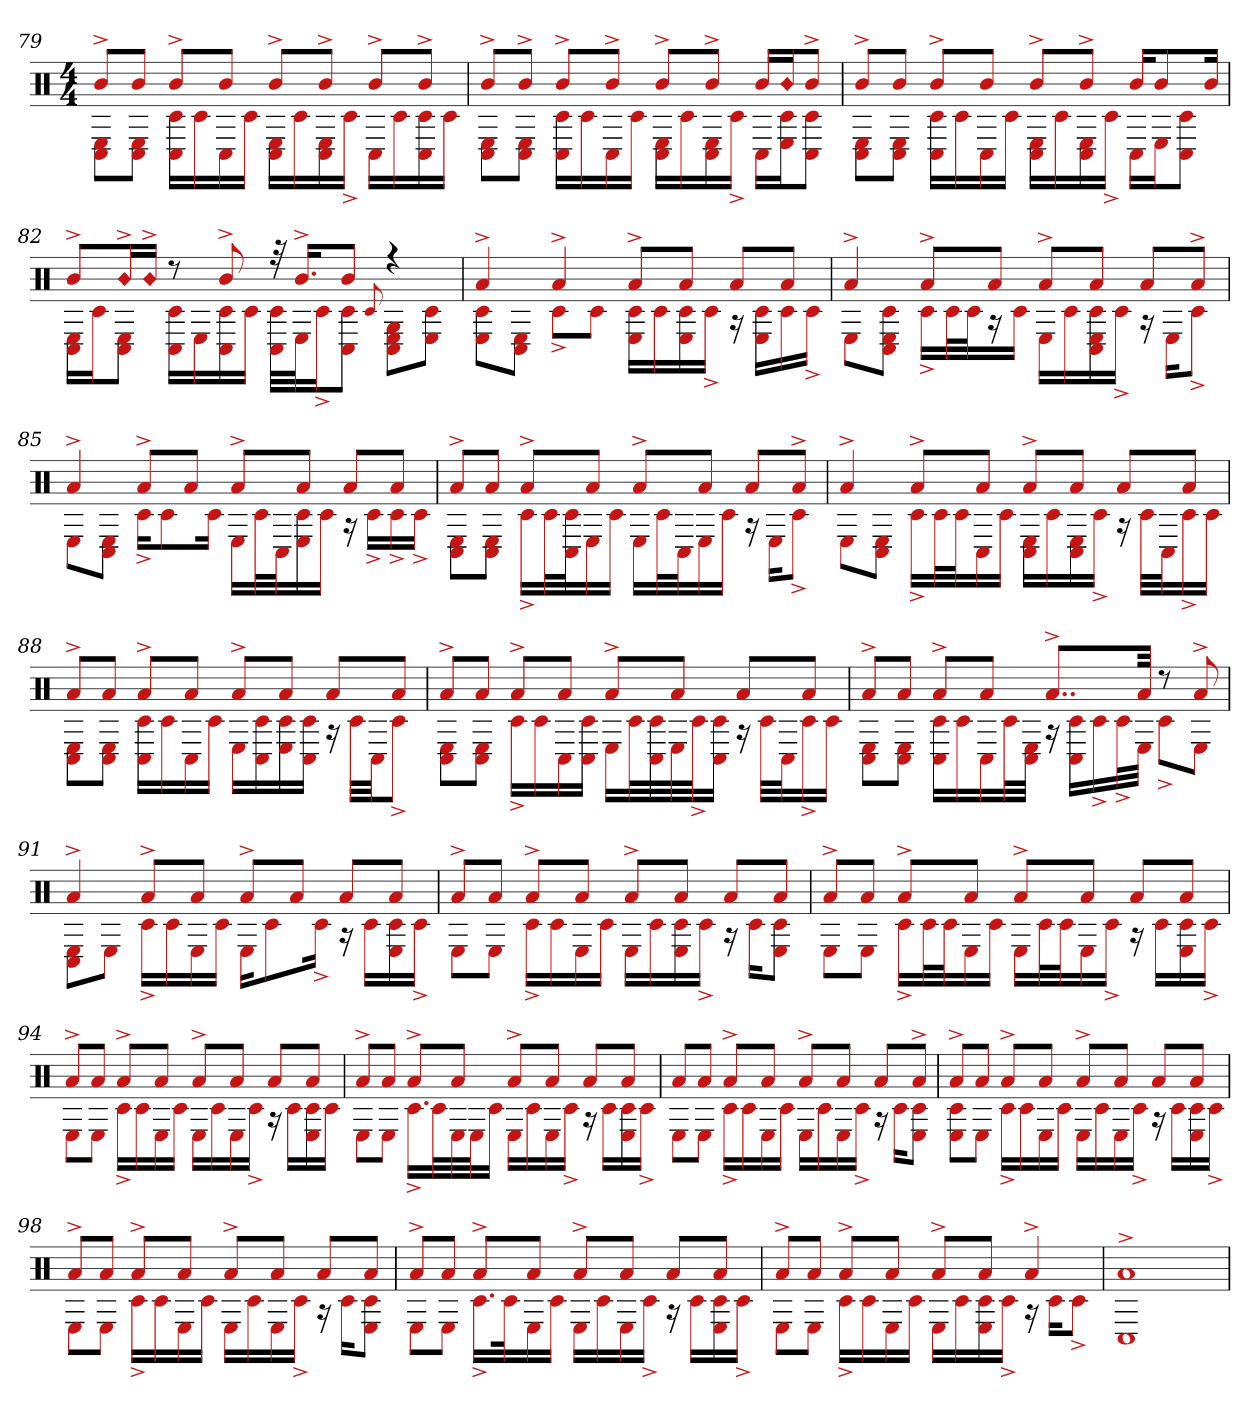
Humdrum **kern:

**kern
*part1
*staff1
*clefX
*k[]
*M4/4
=79
!LO:N:head=diamond
*^
8b^L	8C# 8EL
8bJ	8C# 8EJ
8b^L	16C# 16c#LL
.	16c#
8bJ	16C#
.	16c#JJ
8b^L	16C# 16ELL
.	16c#
8b^J	16C# 16E
.	16c#^JJ
8b^L	16C#LL
.	16c#
8b^J	16C# 16c#
.	16c#JJ
=80	=80
8b^L	8C# 8EL
8b^J	8C# 8EJ
8b^L	16C# 16c#LL
.	16c#
8b^J	16C#
.	16c#JJ
8b^L	16C# 16ELL
.	16c#
8b^J	16C# 16E
.	16c#^JJ
16bLL	16C#LL
!LO:N:head=diamond	!
16bJ	16c# 16EJ
8b^J	8c# 8C#J
=81	=81
8b^L	8C# 8EL
8bJ	8C# 8EJ
8b^L	16C# 16c#LL
.	16c#
8bJ	16C#
.	16c#JJ
8b^L	16C# 16ELL
.	16c#
8b^J	16C# 16E
.	16c#^JJ
16bKL	16C#LL
8b	16EJ
.	8C# 8c#J
16bJk	.
=82	=82
8b^L	16C# 16ELL
.	16c#J
!LO:N:head=diamond	!
16b^L	8C# 8EJ
!LO:N:head=diamond	!
16b^JJ	.
8r	16C# 16c#LL
.	16E
8b^	16C# 16c#
.	16c#JJ
32r	32C# 32c#LLL
16.b^KL	32EJ
.	16c#^J
8bJ	8c# 8C#J
.	8qqc#
4r	8E 8C# 8GL
.	8c# 8EJ
=83	=83
4a^	8c# 8EL
.	8C# 8EJ
4a^	8c#^L
.	8c#J
8a^L	16E 16c#LL
.	16c#
8aJ	16c# 16E
.	16c#^JJ
8aL	16r
.	16E 16c#LL
8aJ	16c#
.	16c#^JJ
=84	=84
4a^	8EL
.	8c# 8C# 8EJ
8a^L	16c#^LL
.	32c#L
.	32c#J
8aJ	16r
.	16c#JJ
8a^L	16ELL
.	16c#
8aJ	16c# 16C# 16E
.	16c#^JJ
8aL	16r
.	16EKL
8a^J	8c#^J
=85	=85
4a^	8EL
.	8C# 8EJ
8a^L	16c#^KL
.	8c#
8aJ	.
.	16c#Jk
8a^L	16ELL
.	32c#L
.	32C#J
8aJ	16c# 16E
.	16c#JJ
8aL	16r
.	16c#^LL
8aJ	16c#^
.	16c#^JJ
=86	=86
8a^L	8C# 8EL
8aJ	8C# 8EJ
8a^L	16c#^LL
.	32c#L
.	32c# 32C#J
8aJ	16E
.	16c#JJ
8a^L	16ELL
.	32c#L
.	32C#J
8aJ	16E
.	16c#JJ
8aL	16r
.	16EKL
8a^J	8c#^J
=87	=87
4a^	8EL
.	8C# 8EJ
8a^L	16c#^LL
.	32c#L
.	32c#J
8aJ	16C#
.	16c#JJ
8a^L	16C# 16ELL
.	16c#
8aJ	16C# 16E
.	16c#^JJ
8aL	16r
.	32c#LLL
.	32C#J
8aJ	16c#^
.	16c#JJ
=88	=88
8a^L	8C# 8EL
8aJ	8C# 8EJ
8a^L	16C# 16c#LL
.	16c#
8aJ	16C#
.	16c#JJ
8a^L	16ELL
.	16c# 16C#
8aJ	16c# 16E
.	16c# 16C#JJ
8aL	16r
.	32c#LLL
.	32C#JJ
8aJ	8c#^J
=89	=89
8a^L	8C# 8EL
8aJ	8C# 8EJ
8a^L	16c#^LL
.	16c#
8aJ	16C#
.	16c# 16C#JJ
8a^L	16ELL
.	32c#L
.	32c# 32C#
8aJ	32E
.	32c#^J
.	16c# 16C#JJ
8aL	16r
.	32c#LLL
.	32C#J
8aJ	16c#^
.	16c#JJ
=90	=90
8a^L	8C# 8EL
8aJ	8C# 8EJ
8a^L	16C# 16c#LL
.	16c#
8aJ	16C#
.	32c#L
.	32C# 32EJJJ
8..a^L	16r
.	16c# 16C#LL
.	16c#^
.	32c#^L
32aJkk	32EJJJ
8r	8c#^L
8a^	8EJ
=91	=91
4a^	8C# 8EL
.	8EJ
8a^L	16c#^LL
.	16c#
8aJ	16E
.	16c#JJ
8a^L	16EKL
.	8c#
8aJ	.
.	16c#^Jk
8aL	16r
.	16c#LL
8aJ	16E 16c#
.	16c#^JJ
=92	=92
8a^L	8EL
8aJ	8EJ
8a^L	16c#^LL
.	16c#
8aJ	16E
.	16c#JJ
8a^L	16ELL
.	16c#
8aJ	16c# 16E
.	16c#^JJ
8aL	16r
.	16c#KL
8aJ	8c# 8EJ
=93	=93
8a^L	8EL
8aJ	8EJ
8a^L	16c#^LL
.	32c#L
.	32c#J
8aJ	16E
.	16c#JJ
8a^L	16ELL
.	32c#L
.	32c#J
8aJ	16E
.	16c#^JJ
8aL	16r
.	16c#LL
8aJ	16E 16c#
.	16c#^JJ
=94	=94
8a^L	8EL
8aJ	8EJ
8a^L	16c#^LL
.	16c#
8aJ	16E
.	16c#JJ
8a^L	16ELL
.	16c#
8aJ	16E
.	16c#^JJ
8aL	16r
.	16c#LL
8aJ	16E 16c#
.	16c#JJ
=95	=95
8a^L	8EL
8aJ	8EJ
8a^L	16.c#^LL
.	32c#L
8aJ	32E
.	32EJ
.	16c#JJ
8a^L	16ELL
.	16c#
8aJ	16E
.	16c#^JJ
8aL	16r
.	16c#LL
8aJ	16c# 16E
.	16c#^JJ
=96	=96
8aL	8EL
8aJ	8EJ
8a^L	16c#^LL
.	16c#
8aJ	16E
.	16c#JJ
8a^L	16ELL
.	16c#
8aJ	16E
.	16c#^JJ
8aL	16r
.	16c#KL
8a^J	8c# 8EJ
=97	=97
8a^L	8c# 8EL
8aJ	8EJ
8a^L	16c#^LL
.	16c#
8aJ	16E
.	16c#JJ
8a^L	16ELL
.	16c#
8aJ	16E
.	16c#^JJ
8aL	16r
.	16c#LL
8aJ	16E 16c#
.	16c#^JJ
=98	=98
8a^L	8EL
8aJ	8EJ
8a^L	16c#^LL
.	16c#
8aJ	16E
.	16c#JJ
8a^L	16ELL
.	16c#
8aJ	16E
.	16c#^JJ
8aL	16r
.	16c#KL
8aJ	8E 8c#J
=99	=99
8a^L	8EL
8aJ	8EJ
8a^L	16.c#^LL
.	32c#k
8aJ	16E
.	16c#JJ
8a^L	16ELL
.	16c#
8aJ	16E
.	16c#^JJ
8aL	16r
.	16c#LL
8aJ	16E 16c#
.	16c#^JJ
=100	=100
8a^L	8EL
8aJ	8EJ
8a^L	16c#^LL
.	16c#
8aJ	16E
.	16c#JJ
8a^L	16ELL
.	16c#
8aJ	16c# 16E
.	16c#^JJ
4a^	16r
.	16c#KL
.	8c#^J
=101	=101
1a^	1C#
*v	*v
=
*-
